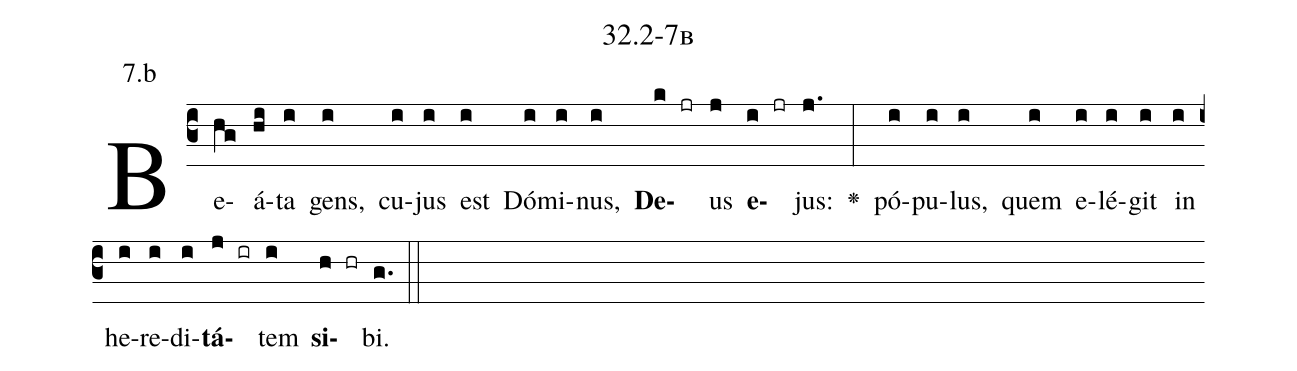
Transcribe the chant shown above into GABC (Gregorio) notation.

name: 32.2-7b;
annotation: 7.b;
%%
(c3)Be(hg)á(hi)ta(i) gens,(i) cu(i)jus(i) est(i) Dó(i)mi(i)nus,(i) <b>De</b>(k jr)us(j) <b>e</b>(i jr)jus:(j.) <v>\greheightstar</v>(:) pó(i)pu(i)lus,(i) quem(i) e(i)lé(i)git(i) in(i) he(i)re(i)di(i)<b>tá</b>(j ir)tem(i) <b>si</b>(h hr)bi.(g.) (::)


%E(i) u(i) o(j) u(i) a(h) e.(g.) (::)
